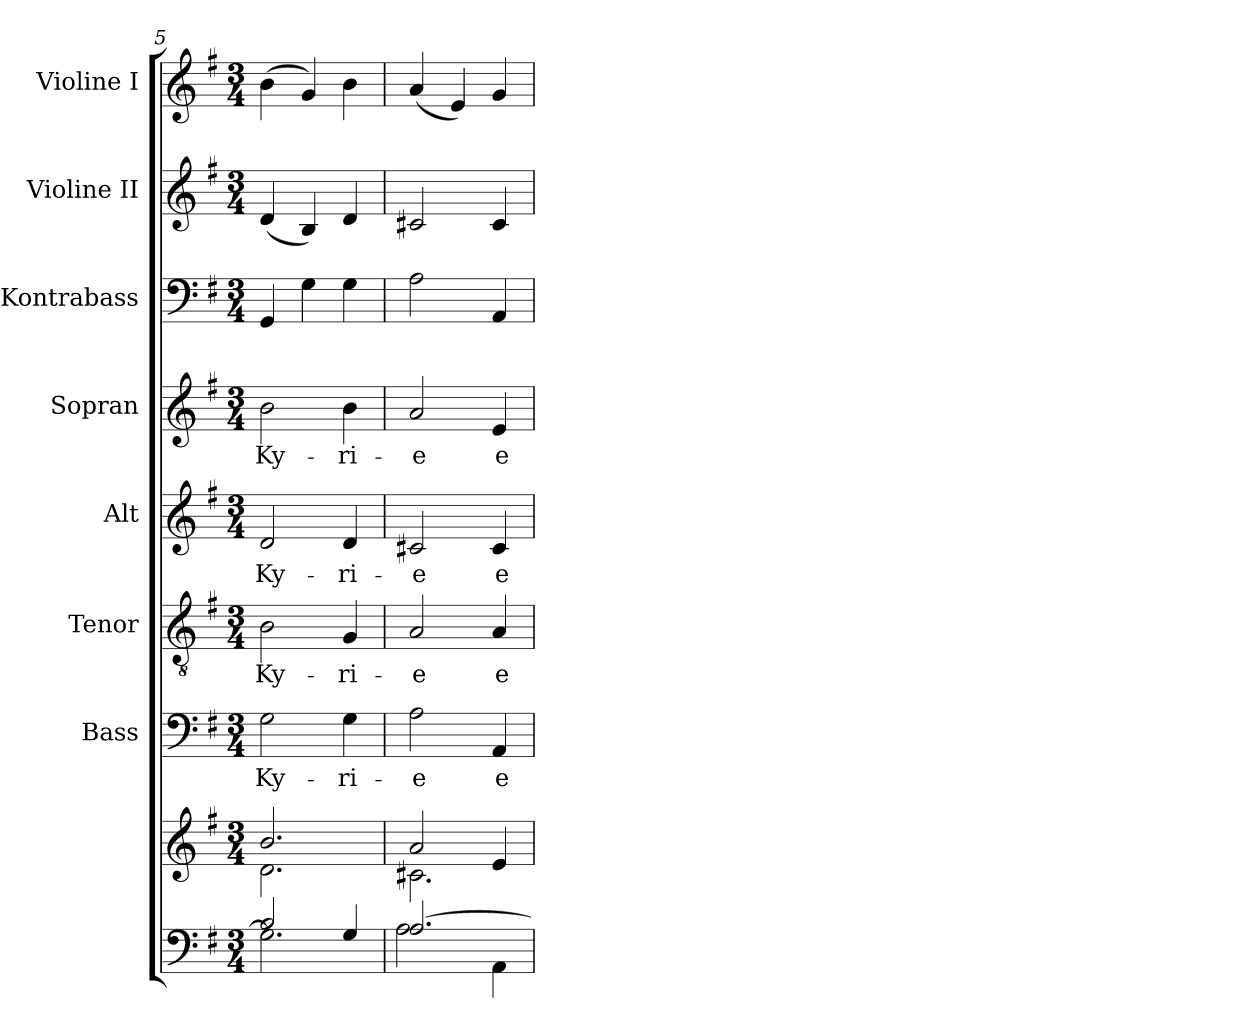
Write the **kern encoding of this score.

**kern	**kern	**kern	**text	**kern	**text	**kern	**text	**kern	**text	**kern	**kern	**kern
*part8	*part8	*part7	*part7	*part6	*part6	*part5	*part5	*part4	*part4	*part3	*part2	*part1
*staff9	*staff8	*staff7	*staff7	*staff6	*staff6	*staff5	*staff5	*staff4	*staff4	*staff3	*staff2	*staff1
*	*	*I"Bass	*	*I"Tenor	*	*I"Alt	*	*I"Sopran	*	*I"Kontrabass	*I"Violine II	*I"Violine I
*	*	*I'B.	*	*I'T.	*	*I'A.	*	*I'S.	*	*I'Kb.	*I'Vl. II	*I'Vl. I
*clefF4	*clefG2	*clefF4	*	*clefGv2	*	*clefG2	*	*clefG2	*	*clefF4	*clefG2	*clefG2
*	*	*	*	*	*	*	*	*	*	*ITrd7c12	*	*
*k[f#]	*k[f#]	*k[f#]	*	*k[f#]	*	*k[f#]	*	*k[f#]	*	*k[f#]	*k[f#]	*k[f#]
*G:	*G:	*G:	*	*G:	*	*G:	*	*G:	*	*G:	*G:	*G:
*M3/4	*M3/4	*M3/4	*	*M3/4	*	*M3/4	*	*M3/4	*	*M3/4	*M3/4	*M3/4
=5	=5	=5	=5	=5	=5	=5	=5	=5	=5	=5	=5	=5
*^	*^	*	*	*	*	*	*	*	*	*	*	*
!	!	!	!	!	!LO:LY:b	!	!LO:LY:b	!	!LO:LY:b	!	!LO:LY:b	!	!	!
2B/	2.G\]	2.b/	2.d\	2G\	Ky-	2B\	Ky-	2d/	Ky-	2b\	Ky-	4GGG/	(<4d/	(>4b\
.	.	.	.	.	.	.	.	.	.	.	.	4GG\	4B/)	4g/)
!	!	!	!	!	!LO:LY:b	!	!LO:LY:b	!	!LO:LY:b	!	!LO:LY:b	!	!	!
4G/	.	.	.	4G\	-ri-	4G/	-ri-	4d/	-ri-	4b\	-ri-	4GG\	4d/	4b\
!!LO:PB:g=z
=6	=6	=6	=6	=6	=6	=6	=6	=6	=6	=6	=6	=6	=6	=6
!	!	!	!	!	!LO:LY:b	!	!LO:LY:b	!	!LO:LY:b	!	!LO:LY:b	!	!	!
[>2.A/	2A\	2a/	2.c#X\	2A\	-e	2A/	-e	2c#X/	-e	2a/	-e	2AA\	2c#X/	(<4a/
.	.	.	.	.	.	.	.	.	.	.	.	.	.	4e/)
!	!	!	!	!	!LO:LY:b	!	!LO:LY:b	!	!LO:LY:b	!	!LO:LY:b	!	!	!
.	4AA\	4e/	.	4AA/	e-	4A/	e-	4c#/	e-	4e/	e-	4AAA/	4c#/	4g/
*v	*v	*	*	*	*	*	*	*	*	*	*	*	*	*
*	*v	*v	*	*	*	*	*	*	*	*	*	*	*
=	=	=	=	=	=	=	=	=	=	=	=	=
*-	*-	*-	*-	*-	*-	*-	*-	*-	*-	*-	*-	*-
